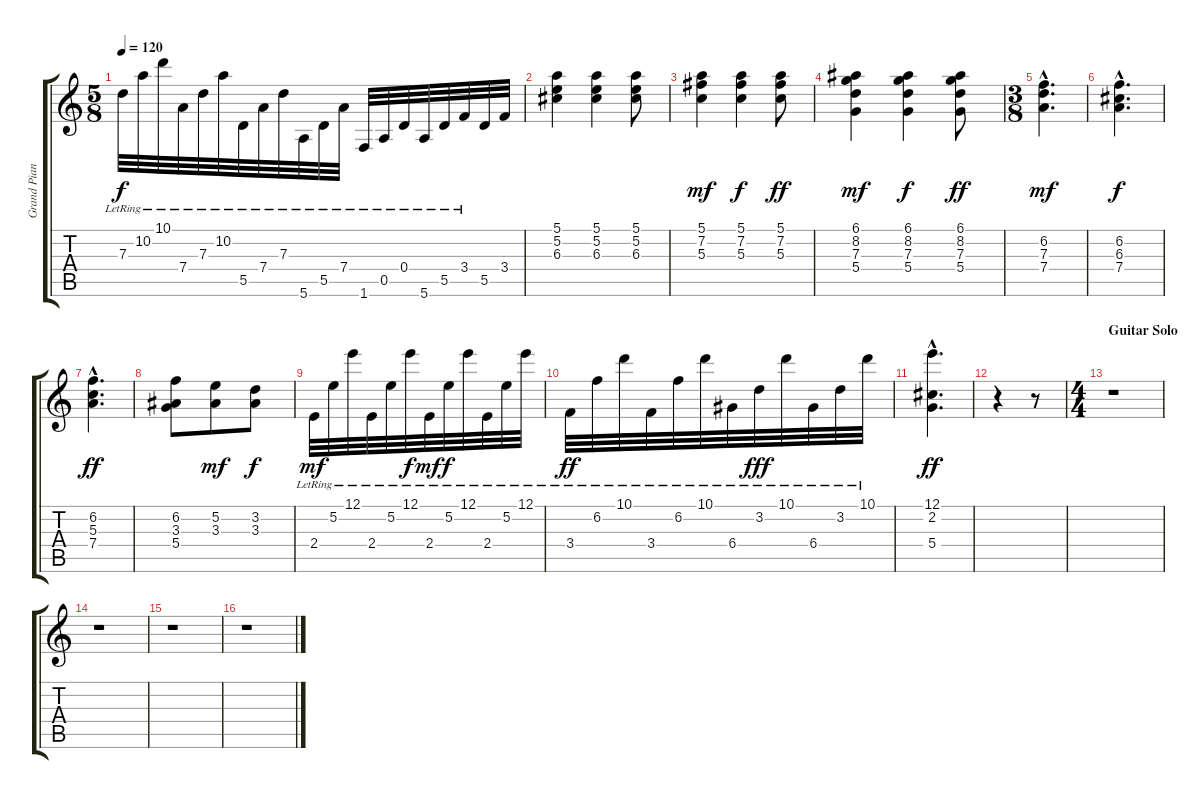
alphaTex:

\track ("Grand Piano (R. Hand)" "Grand Pian") {instrument acousticgrandpiano}
\staff {score tabs}
\tuning (E5 B4 G4 D4 A3 E3) {hide}
\ts (5 8)
\tempo 120
\clef g2
\ks c
7.3{lr}.32{dy f} 10.2{lr}.32 10.1{lr}.32 7.4{lr}.32 7.3{lr}.32 10.2{lr}.32 5.5{lr}.32 7.4{lr}.32 7.3{lr}.32 5.6{lr}.32 5.5{lr}.32 7.4{lr}.32 1.6{lr}.32 0.5{lr}.32 0.4{lr}.32 5.6{lr}.32 5.5{lr}.32 3.4{lr}.32 5.5.32 3.4.32 |
(5.1 5.2 6.3).4 (5.1 5.2 6.3).4 (5.1 5.2 6.3).8 |
(5.1 7.2 5.3).4{dy mf} (5.1 7.2 5.3).4{dy f} (5.1 7.2 5.3).8{dy ff} |
(6.1 8.2 7.3 5.4).4{dy mf} (6.1 8.2 7.3 5.4).4{dy f} (6.1 8.2 7.3 5.4).8{dy ff} |
\ts (3 8)
(6.2{hac} 7.3{hac} 7.4{hac}).4{d dy mf} |
(6.2{hac} 6.3{hac} 7.4{hac}).4{d dy f} |
(6.2{hac} 5.3{hac} 7.4{hac}).4{d dy ff} |
(6.2 3.3 5.4).8 (5.2 3.3).8{dy mf} (3.2 3.3).8{dy f} |
2.4{lr}.32{dy mf} 5.2{lr}.32 12.1{lr}.32 2.4{lr}.32 5.2{lr}.32 12.1{lr}.32{dy f} 2.4{lr}.32{dy mf} 5.2{lr}.32{dy f} 12.1{lr}.32 2.4{lr}.32 5.2{lr}.32 12.1{lr}.32 |
3.4{lr}.32{dy ff} 6.2{lr}.32 10.1{lr}.32 3.4{lr}.32 6.2{lr}.32 10.1{lr}.32 6.4{lr}.32 3.2{lr}.32{dy fff} 10.1{lr}.32 6.4{lr}.32 3.2{lr}.32 10.1{lr}.32 |
(12.1{hac} 2.2{hac} 5.4{hac}).4{d dy ff} |
r.4 r.8 |
\ts (4 4)
\section ("" "Guitar Solo")
r.1 |
r.1 |
r.1 |
r.1
